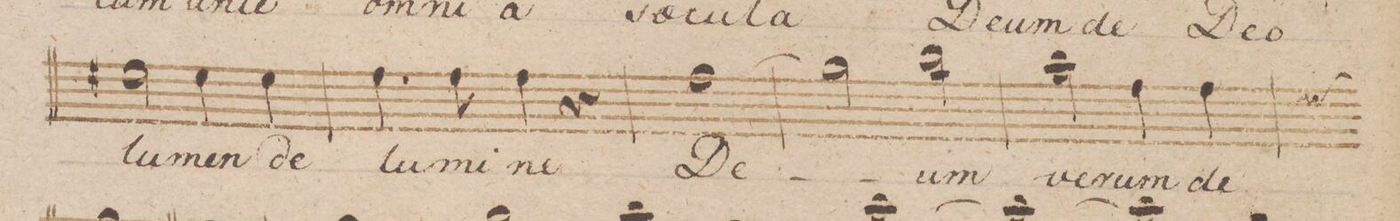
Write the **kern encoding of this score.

**kern	**text	**dynam
*I"Canto.	*	*
*clefC1	*	*
*k[b-]	*	*
*met(c|)	*	*
*M2/2	*	*
2cc#X\	lu-	.
4cc#\	-men	.
4cc#\	de	.
=35	=35	=35
4.dd\	lu-	.
8dd\	-mi-	.
4dd\	-ne	.
4r	.	.
=36	=36	=36
(1dd	De-	.
=37	=37	=37
2ee\)	.	.
2gg\	-um	.
=38	=38	=38
2ff\	ve-	.
4dd\	-rum	.
*custos:cc	*	*
4dd\	de	.
=39	=39	=39
*-	*-	*-
